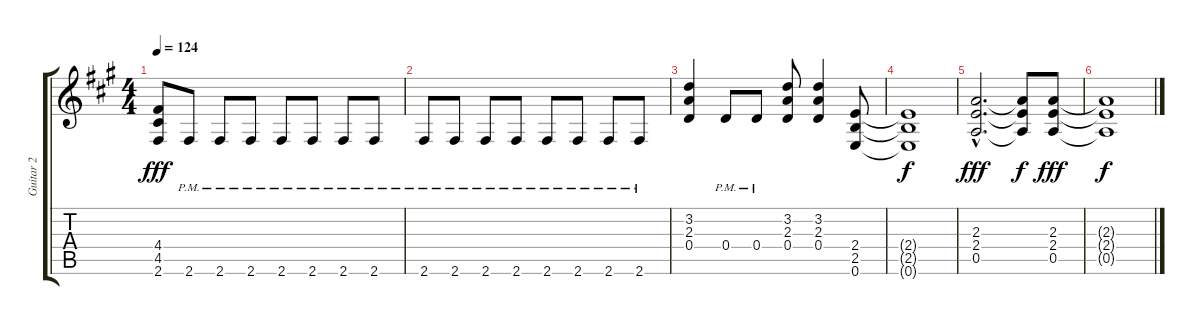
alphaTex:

\track ("Guitar 2" "Guitar 2") {instrument distortionguitar}
\staff {score tabs}
\tuning (E4 B3 G3 D3 A2 E2) {hide}
\ts (4 4)
\tempo 124
\clef g2
\ks a
(4.4 4.5 2.6).8{dy fff} 2.6{pm}.8 2.6{pm}.8 2.6{pm}.8 2.6{pm}.8 2.6{pm}.8 2.6{pm}.8 2.6{pm}.8 |
2.6{pm}.8 2.6{pm}.8 2.6{pm}.8 2.6{pm}.8 2.6{pm}.8 2.6{pm}.8 2.6{pm}.8 2.6{pm}.8 |
(3.2 2.3 0.4).4 0.4{pm}.8 0.4{pm}.8 (3.2 2.3 0.4).8 (3.2 2.3 0.4).4 (2.4 2.5 0.6).8 |
(2.4{t} 2.5{t} 0.6{t}).1{dy f} |
(2.3{hac} 2.4{hac} 0.5{hac}).2{d dy fff} (2.3{t} 2.4{t} 0.5{t}).8{dy f} (2.3 2.4 0.5).8{dy fff} |
(2.3{t} 2.4{t} 0.5{t}).1{dy f}
